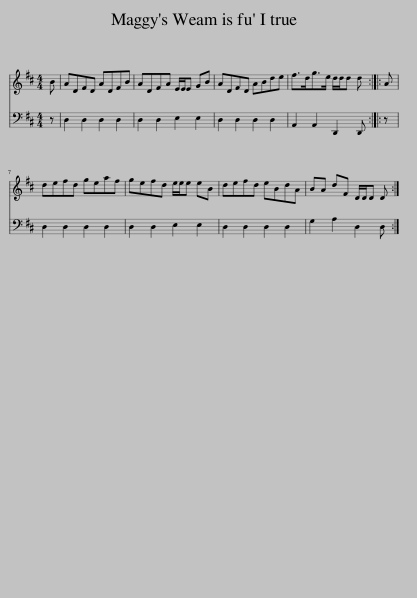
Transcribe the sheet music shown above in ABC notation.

X:1
%%score 1 2
L:1/8
M:4/4
I:linebreak $
K:D
V:1 treble
V:2 bass
V:1
 B | ADFD ADFB | ADFA E/E/E GB | ADFD ABde | f>dg>e d/d/d d :: %5
 A |$ defd geaf | gefd e/e/e eB | defd eBdA | BA dF D/D/D D :| %10
V:2
 z | D,2 D,2 D,2 D,2 | D,2 D,2 E,2 E,2 | D,2 D,2 D,2 D,2 | A,,2 A,,2 D,,2 D,, :: %5
 z |$ D,2 D,2 D,2 D,2 | D,2 D,2 E,2 E,2 | D,2 D,2 D,2 D,2 | G,2 A,2 D,2 D, :| %10
